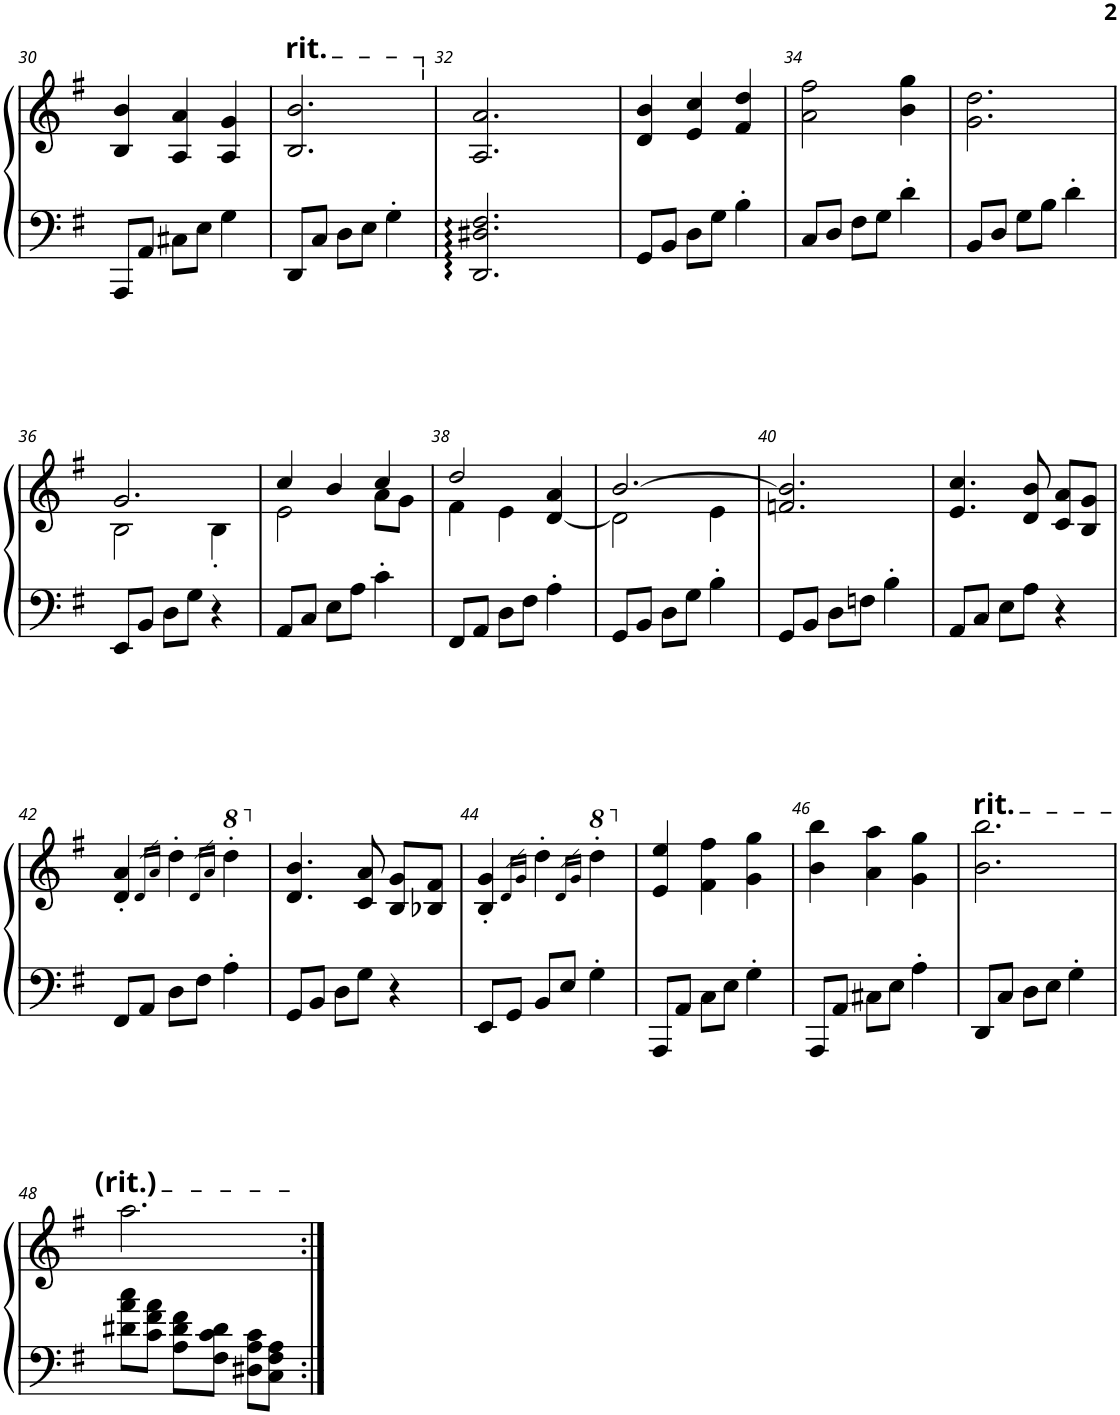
**kern	**kern
*part1	*part1
*staff2	*staff1
*I"Piano, Right	*
*I'Pno.	*
!!LO:PB:g=z
*clefF4	*clefG2
*k[f#]	*k[f#]
*M3/4	*M3/4
=30	=30
8AAA/L	4B/ 4b/
8AA/J	.
8C#X\L	4A/ 4a/
8E\J	.
4G\	4A/ 4g/
=31	=31
!	!LO:TX:a:t=rit.
8DD/L	2.B/ 2.b/
8C/J	.
8D\L	.
8E\J	.
4G'\	.
=32	=32
2.DD/: 2.D#X/: 2.F#/:	2.A/ 2.a/
=33	=33
8GG/L	4d/ 4b/
8BB/J	.
8D\L	4e/ 4cc/
8G\J	.
4B'\	4f#/ 4dd/
=34	=34
8C/L	2a\ 2ff#\
8D/J	.
8F#\L	.
8G\J	.
4d'\	4b\ 4gg\
=35	=35
8BB/L	2.g\ 2.dd\
8D/J	.
8G\L	.
8B\J	.
4d'\	.
!!LO:LB:g=z
=36	=36
*	*^
8EE/L	2.g/	2B\
8BB/J	.	.
8D\L	.	.
8G\J	.	.
4r	.	4B'\
=37	=37	=37
8AA/L	4cc/	2e\
8C/J	.	.
8E\L	4b/	.
8A\J	.	.
4c'\	4cc/	8a\L
.	.	8g\J
=38	=38	=38
8FF#/L	2dd/	4f#\
8AA/J	.	.
8D\L	.	4e\
8F#\J	.	.
4A'\	[4d/ 4a/	4ryy
=39	=39	=39
8GG/L	[2.b/	2d\]
8BB/J	.	.
8D\L	.	.
8G\J	.	.
4B'\	.	4e\
*	*v	*v
=40	=40
8GG/L	2.fn/ 2.b/]
8BB/J	.
8D\L	.
8Fn\J	.
4B'\	.
=41	=41
8AA/L	4.e/ 4.cc/
8C/J	.
8E\L	.
8A\J	8d/ 8b/
4r	8c/ 8a/L
.	8B/ 8g/J
!!LO:LB:g=z
=42	=42
8FF#/L	4d/' 4a/'
8AA/J	.
.	16qd/LL
.	16qa/JJ
8D\L	4dd'\
8F#\J	.
.	16qdd/LL
.	16qaa/JJ
4A'\	4ddd'\
=43	=43
8GG/L	4.d/ 4.b/
8BB/J	.
8D\L	.
8G\J	8c/ 8a/
4r	8B/ 8g/L
.	8B-X/ 8f#/J
=44	=44
8EE/L	4B/' 4g/'
8GG/J	.
.	16qd/LL
.	16qg/JJ
8BB/L	4dd'\
8E/J	.
.	16qdd/LL
.	16qgg/JJ
4G'\	4ddd'\
=45	=45
8AAA/L	4e/ 4ee/
8AA/J	.
8C\L	4f#\ 4ff#\
8E\J	.
4G'\	4g\ 4gg\
=46	=46
8AAA/L	4b\ 4bb\
8AA/J	.
8C#X\L	4a\ 4aa\
8E\J	.
4A'\	4g\ 4gg\
=47	=47
!	!LO:TX:a:t=rit.
8DD/L	2.b\ 2.bb\
8C/J	.
8D\L	.
8E\J	.
4G'\	.
!!LO:LB:g=z
=48	=48
8d#X\ 8a\ 8cc\L	2.aa\
8c\ 8f#\ 8a\J	.
8A\ 8d#\ 8f#\L	.
8F#\ 8c\ 8d#\J	.
8D#X\ 8A\ 8c\L	.
8C\ 8F#\ 8A\J	.
=:|!	=:|!
*-	*-
